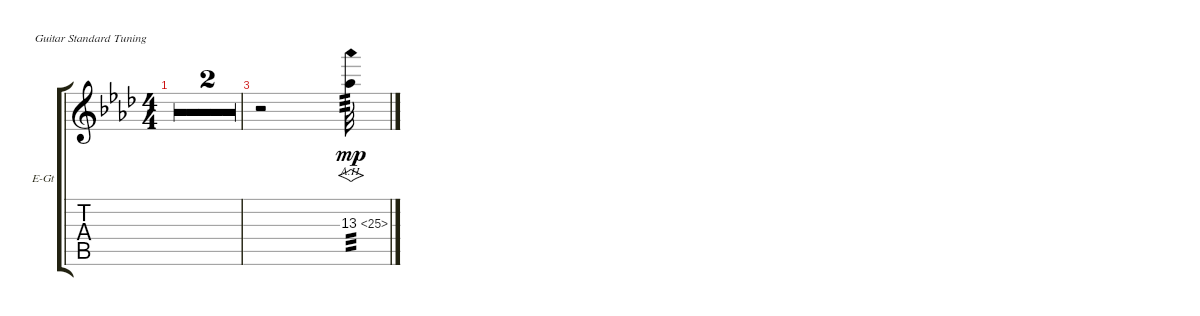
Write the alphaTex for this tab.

\defaultSystemsLayout 4
\bracketExtendMode groupsimilarinstruments
\firstSystemTrackNameOrientation horizontal
\otherSystemsTrackNameOrientation horizontal
\track ("Electric Guitar" "E-Gt") {multiBarRest instrument distortionguitar}
\staff {score tabs}
\tuning (E4 B3 G3 D3 A2 E2)
\ts (4 4)
\tempo 100
\clef g2
\ks fminor
|
|
r.2 13.3{ah 12}.32{vs tp 3 dy mp}
